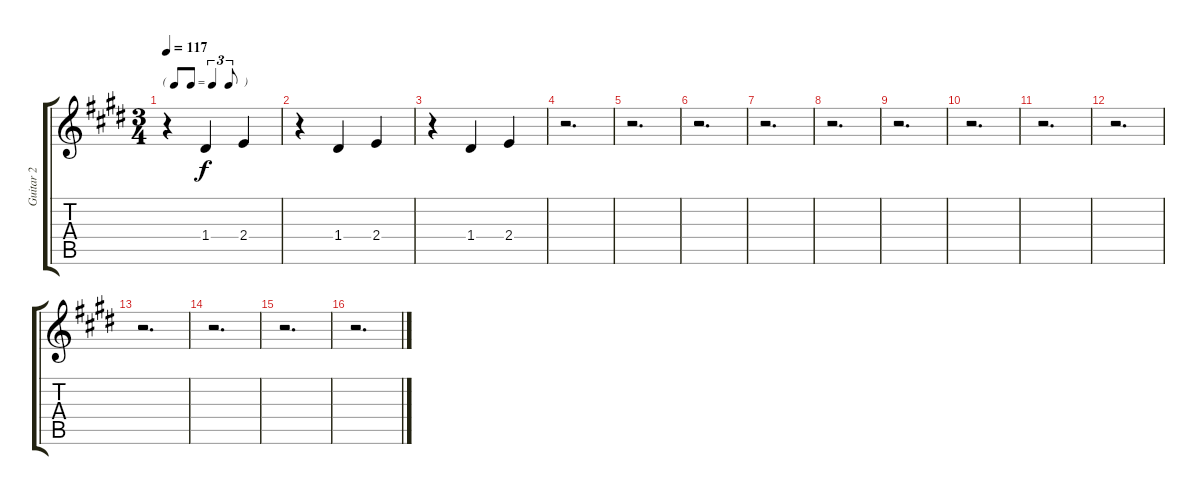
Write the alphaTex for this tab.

\track ("Guitar 2" "Guitar 2") {instrument acousticguitarnylon}
\staff {score tabs}
\tuning (E4 B3 G3 D3 A2 E2) {hide}
\ts (3 4)
\tf triplet8th
\tempo 117
\clef g2
\ks e
r.4{dy f} 1.4.4 2.4.4 |
r.4 1.4.4 2.4.4 |
r.4 1.4.4 2.4.4 |
r.2{d} |
r.2{d} |
r.2{d} |
r.2{d} |
r.2{d} |
r.2{d} |
r.2{d} |
r.2{d} |
r.2{d} |
r.2{d} |
r.2{d} |
r.2{d} |
r.2{d}
